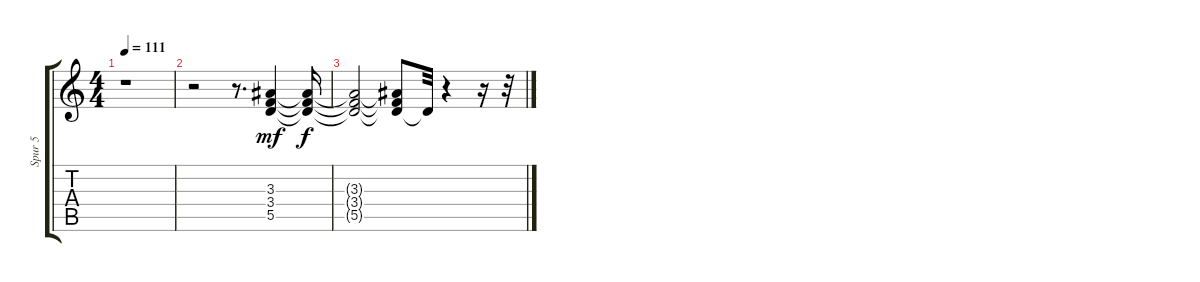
\track ("Spur 5" "Spur 5") {instrument electricguitarclean}
\staff {score tabs}
\tuning (E4 B3 G3 D3 A2 E2) {hide}
\ts (4 4)
\tempo 111
\clef g2
\ks c
r.1{dy ff} |
r.2 r.8{d} (3.3 3.4 5.5).4{dy mf} (3.3{t} 3.4{t} 5.5{t}).16{dy f} |
(3.3{t} 3.4{t} 5.5{t}).2 (3.3{t} 3.4{t} 5.5{t}).8 5.5{t}.32 r.4 r.16 r.32
